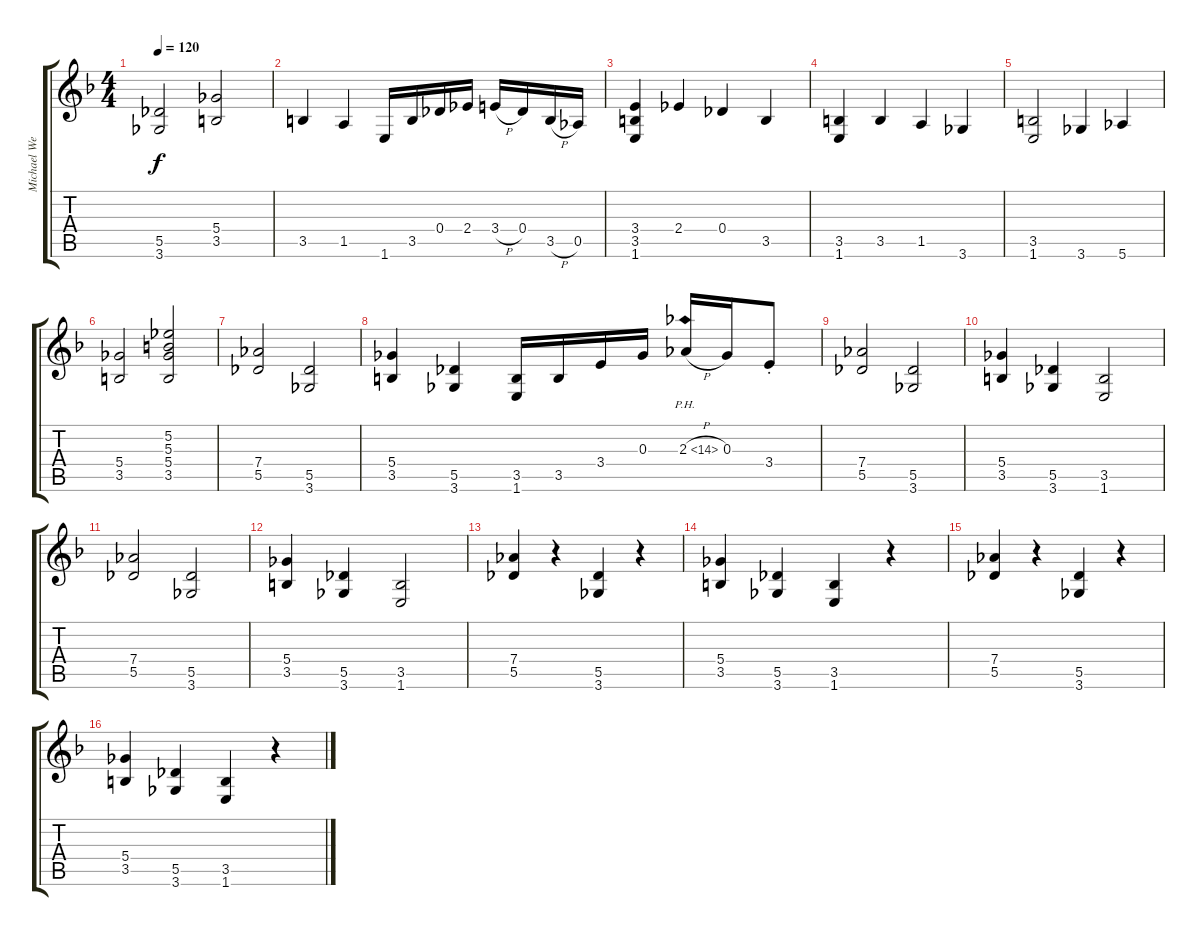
\track ("Michael Weikath" "Michael We") {instrument distortionguitar}
\staff {score tabs}
\tuning (Eb4 Bb3 Gb3 Db3 Ab2 Eb2) {hide}
\ts (4 4)
\tempo 120
\clef g2
\ks dminor
(5.5 3.6).2{dy f} (5.4 3.5).2 |
3.5.4 1.5.4 1.6.16 3.5.16 0.4.16 2.4.16 3.4{h}.16 0.4.16 3.5{h}.16 0.5.16 |
(3.4 3.5 1.6).4 2.4.4 0.4.4 3.5.4 |
(3.5 1.6).4 3.5.4 1.5.4 3.6.4 |
(3.5 1.6).2 3.6.4 5.6.4 |
(5.4 3.5).2 (5.2 5.3 5.4 3.5).2 |
(7.4 5.5).2 (5.5 3.6).2 |
(5.4 3.5).4 (5.5 3.6).4 (3.5 1.6).16 3.5.16 3.4.16 0.3.16 2.3{ph 12 h}.16 0.3.16 3.4{st}.8 |
(7.4 5.5).2 (5.5 3.6).2 |
(5.4 3.5).4 (5.5 3.6).4 (3.5 1.6).2 |
(7.4 5.5).2 (5.5 3.6).2 |
(5.4 3.5).4 (5.5 3.6).4 (3.5 1.6).2 |
(7.4 5.5).4 r.4 (5.5 3.6).4 r.4 |
(5.4 3.5).4 (5.5 3.6).4 (3.5 1.6).4 r.4 |
(7.4 5.5).4 r.4 (5.5 3.6).4 r.4 |
(5.4 3.5).4 (5.5 3.6).4 (3.5 1.6).4 r.4
